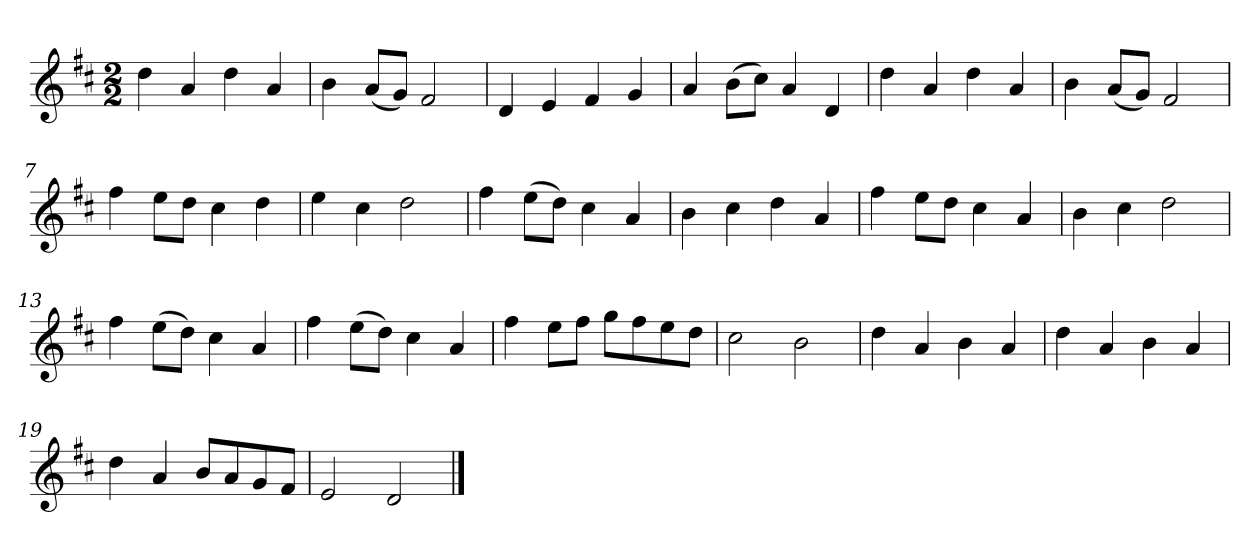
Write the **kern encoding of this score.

**kern
*part1
*staff1
*k[f#c#]
*M2/2
*MM120
=1
4dd
4a
4dd
4a
=2
4b
(8aL
8gJ)
2f#
=3
4d
4e
4f#
4g
=4
4a
(8bL
8cc#J)
4a
4d
=5
4dd
4a
4dd
4a
=6
4b
(8aL
8gJ)
2f#
=7
4ff#
8eeL
8ddJ
4cc#
4dd
=8
4ee
4cc#
2dd
=9
4ff#
(8eeL
8ddJ)
4cc#
4a
=10
4b
4cc#
4dd
4a
=11
4ff#
8eeL
8ddJ
4cc#
4a
=12
4b
4cc#
2dd
=13
4ff#
(8eeL
8ddJ)
4cc#
4a
=14
4ff#
(8eeL
8ddJ)
4cc#
4a
=15
4ff#
8eeL
8ff#J
8ggL
8ff#
8ee
8ddJ
=16
2cc#
2b
=17
4dd
4a
4b
4a
=18
4dd
4a
4b
4a
=19
4dd
4a
8bL
8a
8g
8f#J
=20
2e
2d
==
*-
